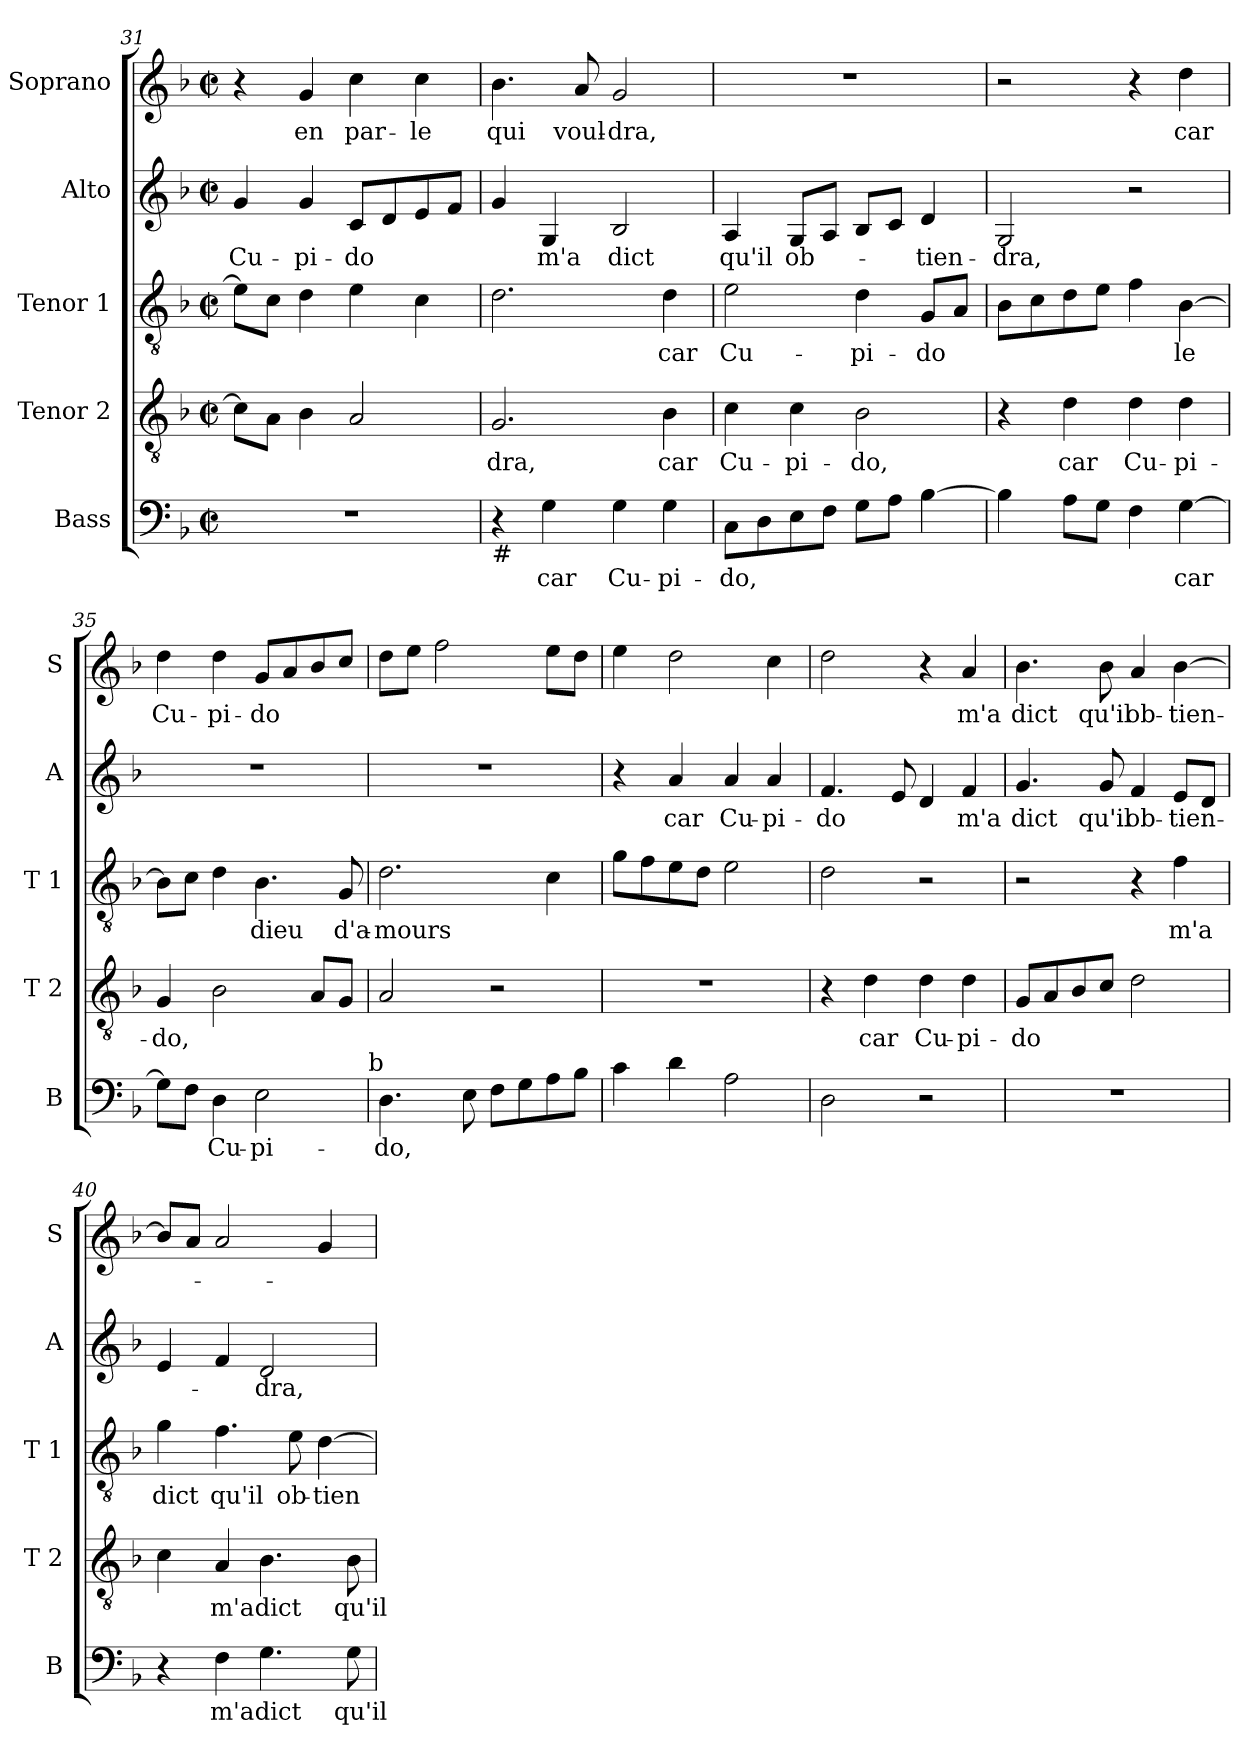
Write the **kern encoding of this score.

**kern	**text	**kern	**text	**kern	**text	**kern	**text	**kern	**text
*part5	*part5	*part4	*part4	*part3	*part3	*part2	*part2	*part1	*part1
*staff5	*staff5	*staff4	*staff4	*staff3	*staff3	*staff2	*staff2	*staff1	*staff1
*I"Bass	*	*I"Tenor 2	*	*I"Tenor 1	*	*I"Alto	*	*I"Soprano	*
*I'B	*	*I'T 2	*	*I'T 1	*	*I'A	*	*I'S	*
*clefF4	*	*clefGv2	*	*clefGv2	*	*clefG2	*	*clefG2	*
*k[b-]	*	*k[b-]	*	*k[b-]	*	*k[b-]	*	*k[b-]	*
*F:	*	*F:	*	*F:	*	*F:	*	*F:	*
*M2/2	*	*M2/2	*	*M2/2	*	*M2/2	*	*M2/2	*
*met(c|)	*	*met(c|)	*	*met(c|)	*	*met(c|)	*	*met(c|)	*
=31	=31	=31	=31	=31	=31	=31	=31	=31	=31
1r	.	8c\L]	.	8e\L]	.	4g/	Cu-	4r	.
.	.	8A\J	.	8c\J	.	.	.	.	.
.	.	4B-\	.	4d\	.	4g/	-pi-	4g/	en
.	.	2A/	.	4e\	.	8c/L	-do	4cc\	par-
.	.	.	.	.	.	8d/	.	.	.
.	.	.	.	4c\	.	8e/	.	4cc\	-le
.	.	.	.	.	.	8f/J	.	.	.
=32	=32	=32	=32	=32	=32	=32	=32	=32	=32
!LO:TX:b:t=#	!	!	!	!	!	!	!	!	!
4r	.	2.G/	-dra,	2.d\	.	4g/	.	4.b-\	qui
4G\	car	.	.	.	.	4G/	m'a	.	.
.	.	.	.	.	.	.	.	8a/	voul-
4G\	Cu-	.	.	.	.	2B-/	dict	2g/	-dra,
4G\	-pi-	4B-\	car	4d\	car	.	.	.	.
=33	=33	=33	=33	=33	=33	=33	=33	=33	=33
8C\L	-do,	4c\	Cu-	2e\	Cu-	4A/	qu'il	1r	.
8D\	.	.	.	.	.	.	.	.	.
8E\	.	4c\	-pi-	.	.	8G/L	ob-	.	.
8F\J	.	.	.	.	.	8A/J	.	.	.
8G\L	.	2B-\	-do,	4d\	-pi-	8B-/L	.	.	.
8A\J	.	.	.	.	.	8c/J	.	.	.
[4B-\	.	.	.	8G/L	-do	4d/	-tien-	.	.
.	.	.	.	8A/J	.	.	.	.	.
=34	=34	=34	=34	=34	=34	=34	=34	=34	=34
4B-\]	.	4r	.	8B-\L	.	2G/	-dra,	2r	.
.	.	.	.	8c\	.	.	.	.	.
8A\L	.	4d\	car	8d\	.	.	.	.	.
8G\J	.	.	.	8e\J	.	.	.	.	.
4F\	.	4d\	Cu-	4f\	.	2r	.	4r	.
[4G\	car	4d\	-pi-	[4B-\	le	.	.	4dd\	car
!!LO:LB:g=z
=35	=35	=35	=35	=35	=35	=35	=35	=35	=35
8G\L]	.	4G/	-do,	8B-\L]	.	1r	.	4dd\	Cu-
8F\J	.	.	.	8c\J	.	.	.	.	.
4D\	Cu-	2B-\	.	4d\	.	.	.	4dd\	-pi-
2E\	-pi-	.	.	4.B-\	dieu	.	.	8g/L	-do
.	.	.	.	.	.	.	.	8a/	.
.	.	8A/L	.	.	.	.	.	8b-/	.
.	.	8G/J	.	8G/	d'a-	.	.	8cc/J	.
!LO:TX:a:t=b	!	!	!	!	!	!	!	!	!
=36	=36	=36	=36	=36	=36	=36	=36	=36	=36
4.D\	-do,	2A/	.	2.d\	-mours	1r	.	8dd\L	.
.	.	.	.	.	.	.	.	8ee\J	.
.	.	.	.	.	.	.	.	2ff\	.
8E\	.	.	.	.	.	.	.	.	.
8F\L	.	2r	.	.	.	.	.	.	.
8G\	.	.	.	.	.	.	.	.	.
8A\	.	.	.	4c\	.	.	.	8ee\L	.
8B-\J	.	.	.	.	.	.	.	8dd\J	.
=37	=37	=37	=37	=37	=37	=37	=37	=37	=37
4c\	.	1r	.	8g\L	.	4r	.	4ee\	.
.	.	.	.	8f\	.	.	.	.	.
4d\	.	.	.	8e\	.	4a/	car	2dd\	.
.	.	.	.	8d\J	.	.	.	.	.
2A\	.	.	.	2e\	.	4a/	Cu-	.	.
.	.	.	.	.	.	4a/	-pi-	4cc\	.
=38	=38	=38	=38	=38	=38	=38	=38	=38	=38
2D\	.	4r	.	2d\	.	4.f/	-do	2dd\	.
.	.	4d\	car	.	.	.	.	.	.
.	.	.	.	.	.	8e/	.	.	.
2r	.	4d\	Cu-	2r	.	4d/	.	4r	.
.	.	4d\	-pi-	.	.	4f/	m'a	4a/	m'a
=39	=39	=39	=39	=39	=39	=39	=39	=39	=39
1r	.	8G/L	-do	2r	.	4.g/	dict	4.b-\	dict
.	.	8A/	.	.	.	.	.	.	.
.	.	8B-/	.	.	.	.	.	.	.
.	.	8c/J	.	.	.	8g/	qu'il	8b-\	qu'il
.	.	2d\	.	4r	.	4f/	ob-	4a/	ob-
.	.	.	.	4f\	m'a	8e/L	-tien-	[4b-\	-tien-
.	.	.	.	.	.	8d/J	.	.	.
=40	=40	=40	=40	=40	=40	=40	=40	=40	=40
4r	.	4c\	.	4g\	dict	4e/	.	8b-/L]	.
.	.	.	.	.	.	.	.	8a/J	.
4F\	m'a	4A/	m'a	4.f\	qu'il	4f/	.	2a/	.
4.G\	dict	4.B-\	dict	.	.	2d/	-dra,	.	.
.	.	.	.	8e\	ob-	.	.	.	.
.	.	.	.	[4d\	-tien-	.	.	4g/	.
8G\	qu'il	8B-\	qu'il	.	.	.	.	.	.
=	=	=	=	=	=	=	=	=	=
*-	*-	*-	*-	*-	*-	*-	*-	*-	*-
